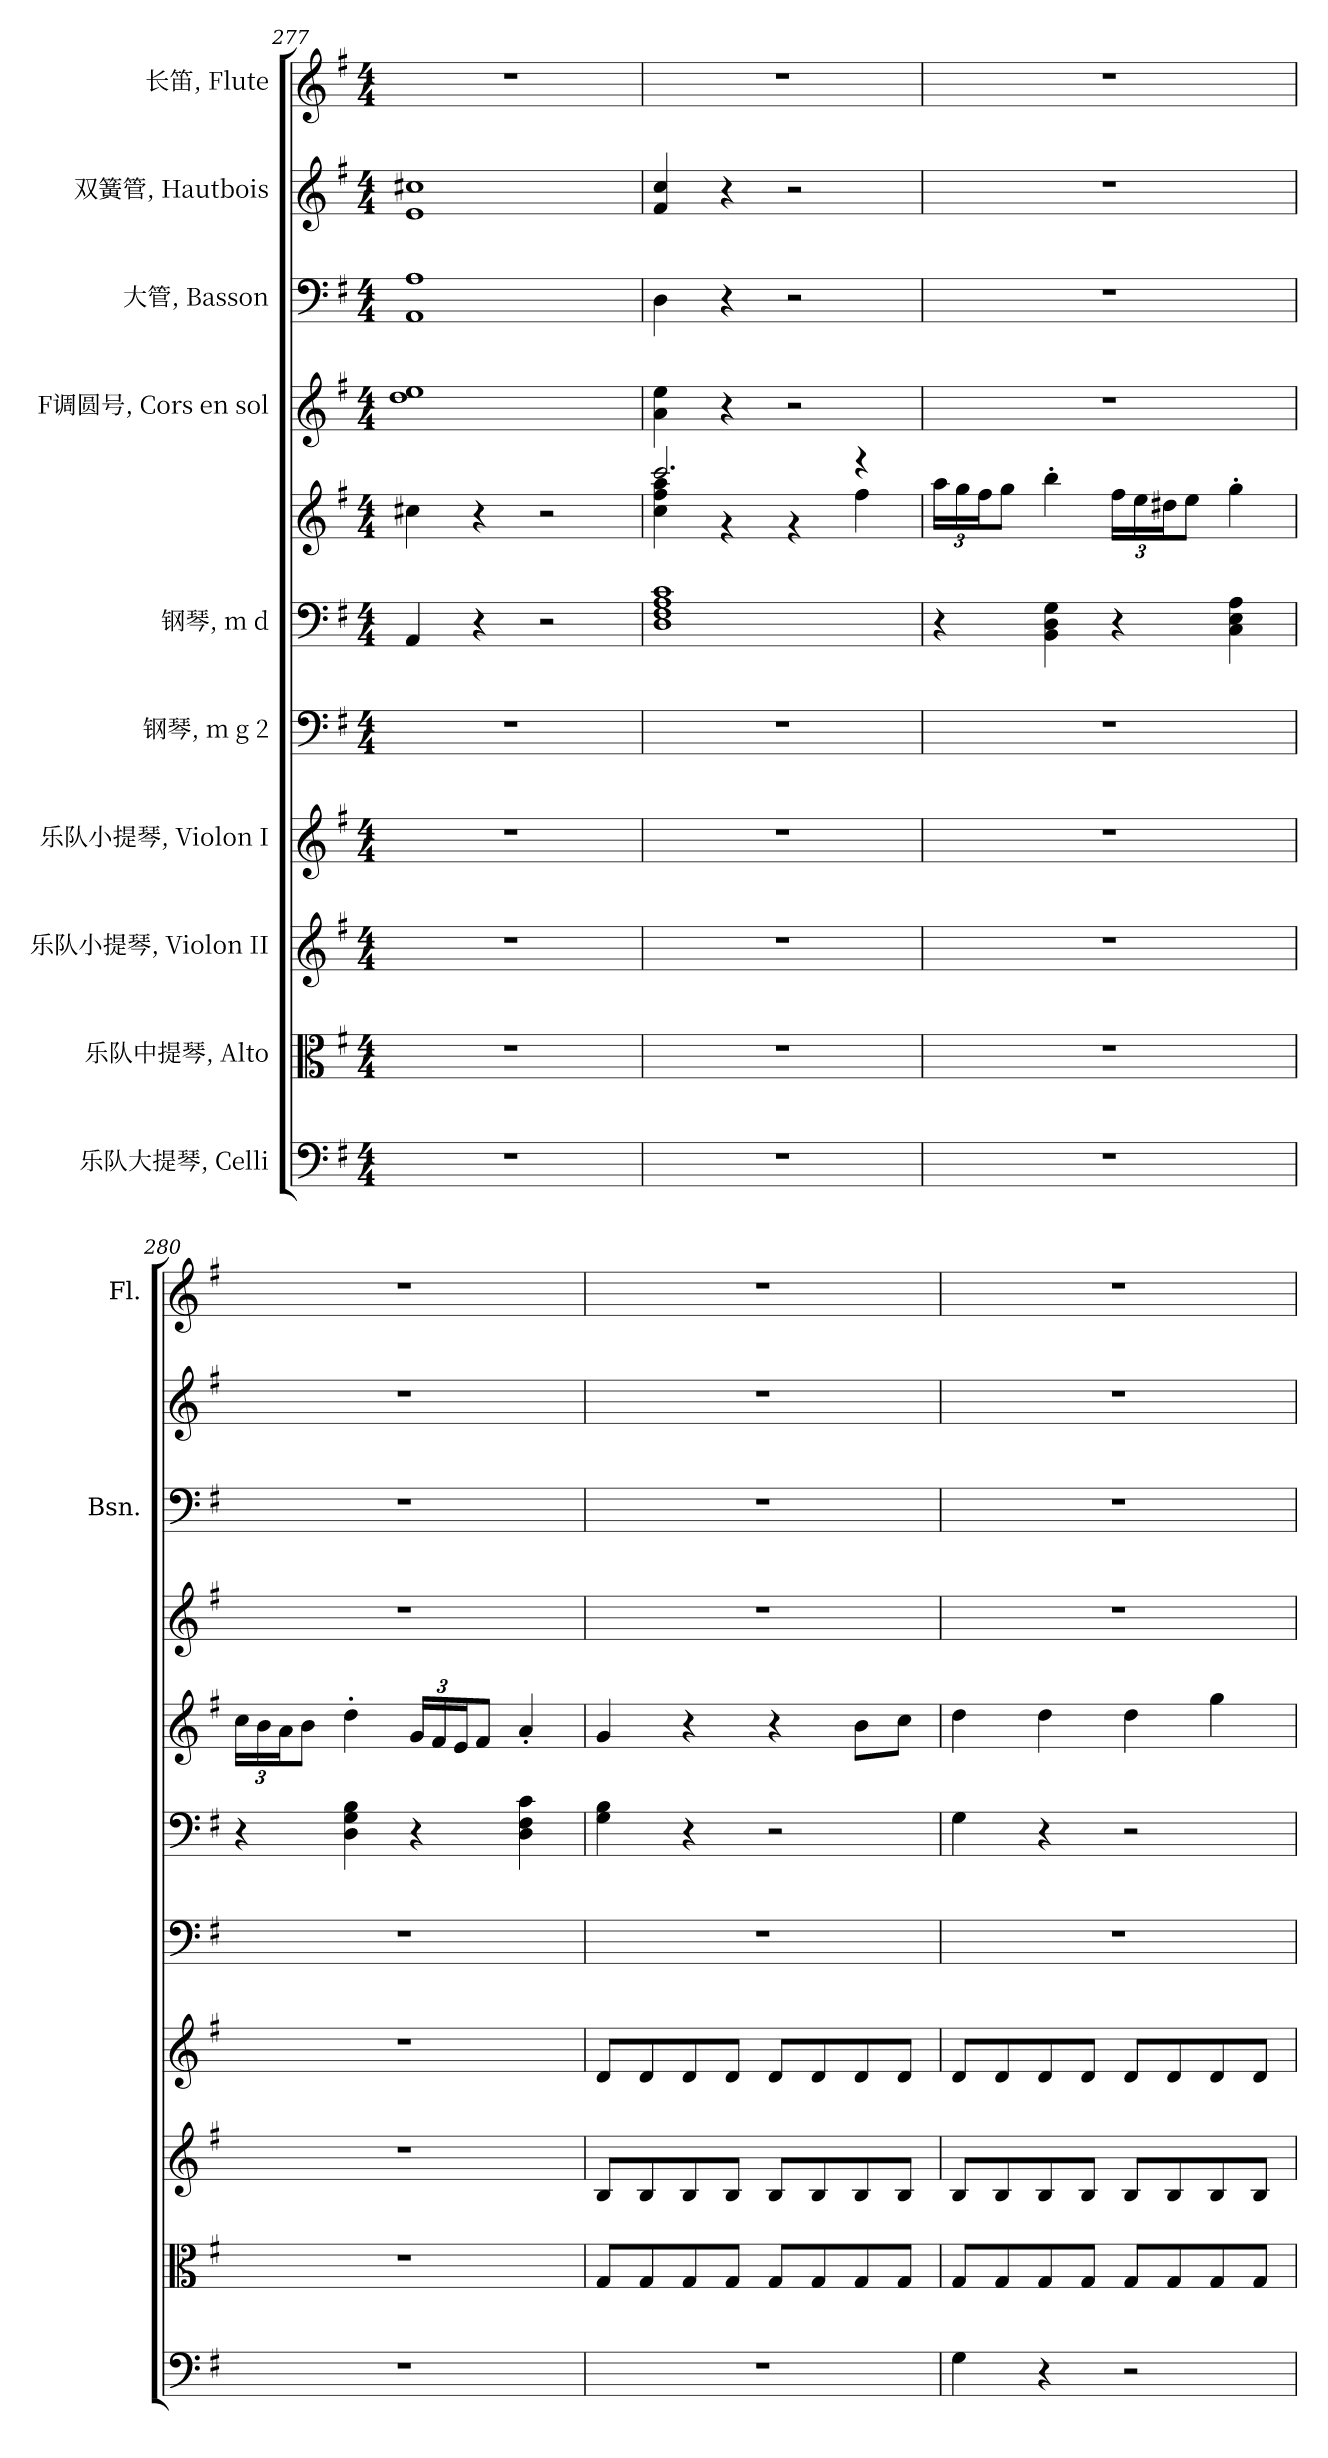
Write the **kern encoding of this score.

**kern	**kern	**kern	**kern	**kern	**kern	**kern	**kern	**kern	**kern	**kern
*part10	*part9	*part8	*part7	*part6	*part5	*part5	*part4	*part3	*part2	*part1
*staff11	*staff10	*staff9	*staff8	*staff7	*staff6	*staff5	*staff4	*staff3	*staff2	*staff1
*I"乐队大提琴, Celli	*I"乐队中提琴, Alto	*I"乐队小提琴, Violon II	*I"乐队小提琴, Violon I	*I"钢琴, m g 2	*I"钢琴, m d	*	*I"F调圆号, Cors en sol	*I"大管, Basson	*I"双簧管, Hautbois	*I"长笛, Flute
*	*	*	*	*	*	*	*	*I'Bsn.	*	*I'Fl.
*clefF4	*clefC3	*clefG2	*clefG2	*clefF4	*clefF4	*clefG2	*clefG2	*clefF4	*clefG2	*clefG2
*	*	*	*	*	*	*	*ITrd4c7	*	*	*
*k[f#]	*k[f#]	*k[f#]	*k[f#]	*k[f#]	*k[f#]	*k[f#]	*k[]	*k[f#]	*k[f#]	*k[f#]
*M4/4	*M4/4	*M4/4	*M4/4	*M4/4	*M4/4	*M4/4	*M4/4	*M4/4	*M4/4	*M4/4
=277	=277	=277	=277	=277	=277	=277	=277	=277	=277	=277
1r	1r	1r	1r	1r	4AA/	4cc#X\	1g 1a	1AA 1A	1e 1cc#X	1r
.	.	.	.	.	4r	4r	.	.	.	.
.	.	.	.	.	2r	2r	.	.	.	.
=278	=278	=278	=278	=278	=278	=278	=278	=278	=278	=278
*	*	*	*	*	*	*^	*	*	*	*
1r	1r	1r	1r	1r	1D 1F# 1A 1c	2.ccc/	4cc\ 4ff#\ 4aa\	4d\ 4a\	4D\	4f#/ 4cc/	1r
.	.	.	.	.	.	.	4r	4r	4r	4r	.
.	.	.	.	.	.	.	4r	2r	2r	2r	.
.	.	.	.	.	.	4r	4ff#\	.	.	.	.
*	*	*	*	*	*	*v	*v	*	*	*	*
!!LO:PB:g=z
=279	=279	=279	=279	=279	=279	=279	=279	=279	=279	=279
*	*	*	*	*	*	*Xbrackettup	*	*	*	*
1r	1r	1r	1r	1r	4r	24aa\LL	1r	1r	1r	1r
.	.	.	.	.	.	24gg\	.	.	.	.
.	.	.	.	.	.	24ff#\J	.	.	.	.
.	.	.	.	.	.	8gg\J	.	.	.	.
.	.	.	.	.	4BB\ 4D\ 4G\	4bb'\	.	.	.	.
.	.	.	.	.	4r	24ff#\LL	.	.	.	.
.	.	.	.	.	.	24ee\	.	.	.	.
.	.	.	.	.	.	24dd#X\J	.	.	.	.
.	.	.	.	.	.	8ee\J	.	.	.	.
.	.	.	.	.	4C\ 4E\ 4A\	4gg'\	.	.	.	.
=280	=280	=280	=280	=280	=280	=280	=280	=280	=280	=280
1r	1r	1r	1r	1r	4r	24cc\LL	1r	1r	1r	1r
.	.	.	.	.	.	24b\	.	.	.	.
.	.	.	.	.	.	24a\J	.	.	.	.
.	.	.	.	.	.	8b\J	.	.	.	.
.	.	.	.	.	4D\ 4G\ 4B\	4dd'\	.	.	.	.
.	.	.	.	.	4r	24g/LL	.	.	.	.
.	.	.	.	.	.	24f#/	.	.	.	.
.	.	.	.	.	.	24e/J	.	.	.	.
.	.	.	.	.	.	8f#/J	.	.	.	.
.	.	.	.	.	4D\ 4F#\ 4c\	4a'/	.	.	.	.
=281	=281	=281	=281	=281	=281	=281	=281	=281	=281	=281
1r	8G/L	8B/L	8d/L	1r	4G\ 4B\	4g/	1r	1r	1r	1r
.	8G/	8B/	8d/	.	.	.	.	.	.	.
.	8G/	8B/	8d/	.	4r	4r	.	.	.	.
.	8G/J	8B/J	8d/J	.	.	.	.	.	.	.
.	8G/L	8B/L	8d/L	.	2r	4r	.	.	.	.
.	8G/	8B/	8d/	.	.	.	.	.	.	.
.	8G/	8B/	8d/	.	.	8b\L	.	.	.	.
.	8G/J	8B/J	8d/J	.	.	8cc\J	.	.	.	.
!!LO:PB:g=z
=282	=282	=282	=282	=282	=282	=282	=282	=282	=282	=282
4G\	8G/L	8B/L	8d/L	1r	4G\	4dd\	1r	1r	1r	1r
.	8G/	8B/	8d/	.	.	.	.	.	.	.
4r	8G/	8B/	8d/	.	4r	4dd\	.	.	.	.
.	8G/J	8B/J	8d/J	.	.	.	.	.	.	.
2r	8G/L	8B/L	8d/L	.	2r	4dd\	.	.	.	.
.	8G/	8B/	8d/	.	.	.	.	.	.	.
.	8G/	8B/	8d/	.	.	4gg\	.	.	.	.
.	8G/J	8B/J	8d/J	.	.	.	.	.	.	.
=	=	=	=	=	=	=	=	=	=	=
*-	*-	*-	*-	*-	*-	*-	*-	*-	*-	*-
